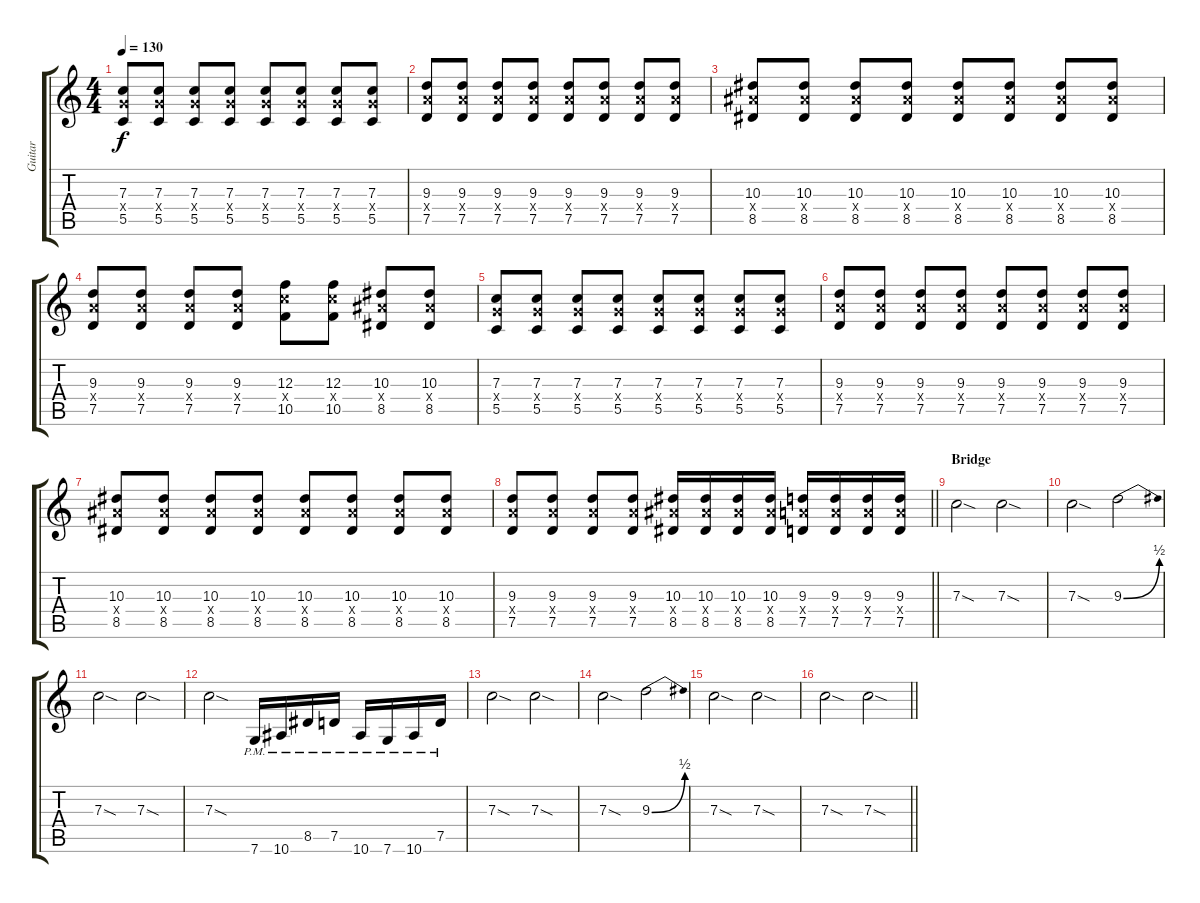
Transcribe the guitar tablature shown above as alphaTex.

\track ("Guitar" "Guitar") {instrument overdrivenguitar}
\staff {score tabs}
\tuning (D4 A3 F3 C3 G2 C2) {hide}
\ts (4 4)
\tempo 130
\clef g2
\ks c
(7.3 7.4{x} 5.5).8{dy f} (7.3 7.4{x} 5.5).8 (7.3 7.4{x} 5.5).8 (7.3 7.4{x} 5.5).8 (7.3 7.4{x} 5.5).8 (7.3 7.4{x} 5.5).8 (7.3 7.4{x} 5.5).8 (7.3 7.4{x} 5.5).8 |
(9.3 9.4{x} 7.5).8 (9.3 9.4{x} 7.5).8 (9.3 9.4{x} 7.5).8 (9.3 9.4{x} 7.5).8 (9.3 9.4{x} 7.5).8 (9.3 9.4{x} 7.5).8 (9.3 9.4{x} 7.5).8 (9.3 9.4{x} 7.5).8 |
(10.3 10.4{x} 8.5).8 (10.3 10.4{x} 8.5).8 (10.3 10.4{x} 8.5).8 (10.3 10.4{x} 8.5).8 (10.3 10.4{x} 8.5).8 (10.3 10.4{x} 8.5).8 (10.3 10.4{x} 8.5).8 (10.3 10.4{x} 8.5).8 |
(9.3 9.4{x} 7.5).8 (9.3 9.4{x} 7.5).8 (9.3 9.4{x} 7.5).8 (9.3 9.4{x} 7.5).8 (12.3 12.4{x} 10.5).8 (12.3 12.4{x} 10.5).8 (10.3 10.4{x} 8.5).8 (10.3 10.4{x} 8.5).8 |
(7.3 7.4{x} 5.5).8 (7.3 7.4{x} 5.5).8 (7.3 7.4{x} 5.5).8 (7.3 7.4{x} 5.5).8 (7.3 7.4{x} 5.5).8 (7.3 7.4{x} 5.5).8 (7.3 7.4{x} 5.5).8 (7.3 7.4{x} 5.5).8 |
(9.3 9.4{x} 7.5).8 (9.3 9.4{x} 7.5).8 (9.3 9.4{x} 7.5).8 (9.3 9.4{x} 7.5).8 (9.3 9.4{x} 7.5).8 (9.3 9.4{x} 7.5).8 (9.3 9.4{x} 7.5).8 (9.3 9.4{x} 7.5).8 |
(10.3 10.4{x} 8.5).8 (10.3 10.4{x} 8.5).8 (10.3 10.4{x} 8.5).8 (10.3 10.4{x} 8.5).8 (10.3 10.4{x} 8.5).8 (10.3 10.4{x} 8.5).8 (10.3 10.4{x} 8.5).8 (10.3 10.4{x} 8.5).8 |
\barLineRight lightlight
(9.3 9.4{x} 7.5).8 (9.3 9.4{x} 7.5).8 (9.3 9.4{x} 7.5).8 (9.3 9.4{x} 7.5).8 (10.3 10.4{x} 8.5).16 (10.3 10.4{x} 8.5).16 (10.3 10.4{x} 8.5).16 (10.3 10.4{x} 8.5).16 (9.3 9.4{x} 7.5).16 (9.3 9.4{x} 7.5).16 (9.3 9.4{x} 7.5).16 (9.3 9.4{x} 7.5).16 |
\section ("" "Bridge")
7.3{sod}.2 7.3{sod}.2 |
7.3{sod}.2 9.3{be (bend 0 0 60 2)}.2 |
7.3{sod}.2 7.3{sod}.2 |
7.3{sod}.2 7.6{pm}.16 10.6{pm}.16 8.5{pm}.16 7.5{pm}.16 10.6{pm}.16 7.6{pm}.16 10.6{pm}.16 7.5{pm}.16 |
7.3{sod}.2 7.3{sod}.2 |
7.3{sod}.2 9.3{be (bend 0 0 60 2)}.2 |
7.3{sod}.2 7.3{sod}.2 |
\barLineRight lightlight
7.3{sod}.2 7.3{sod}.2
